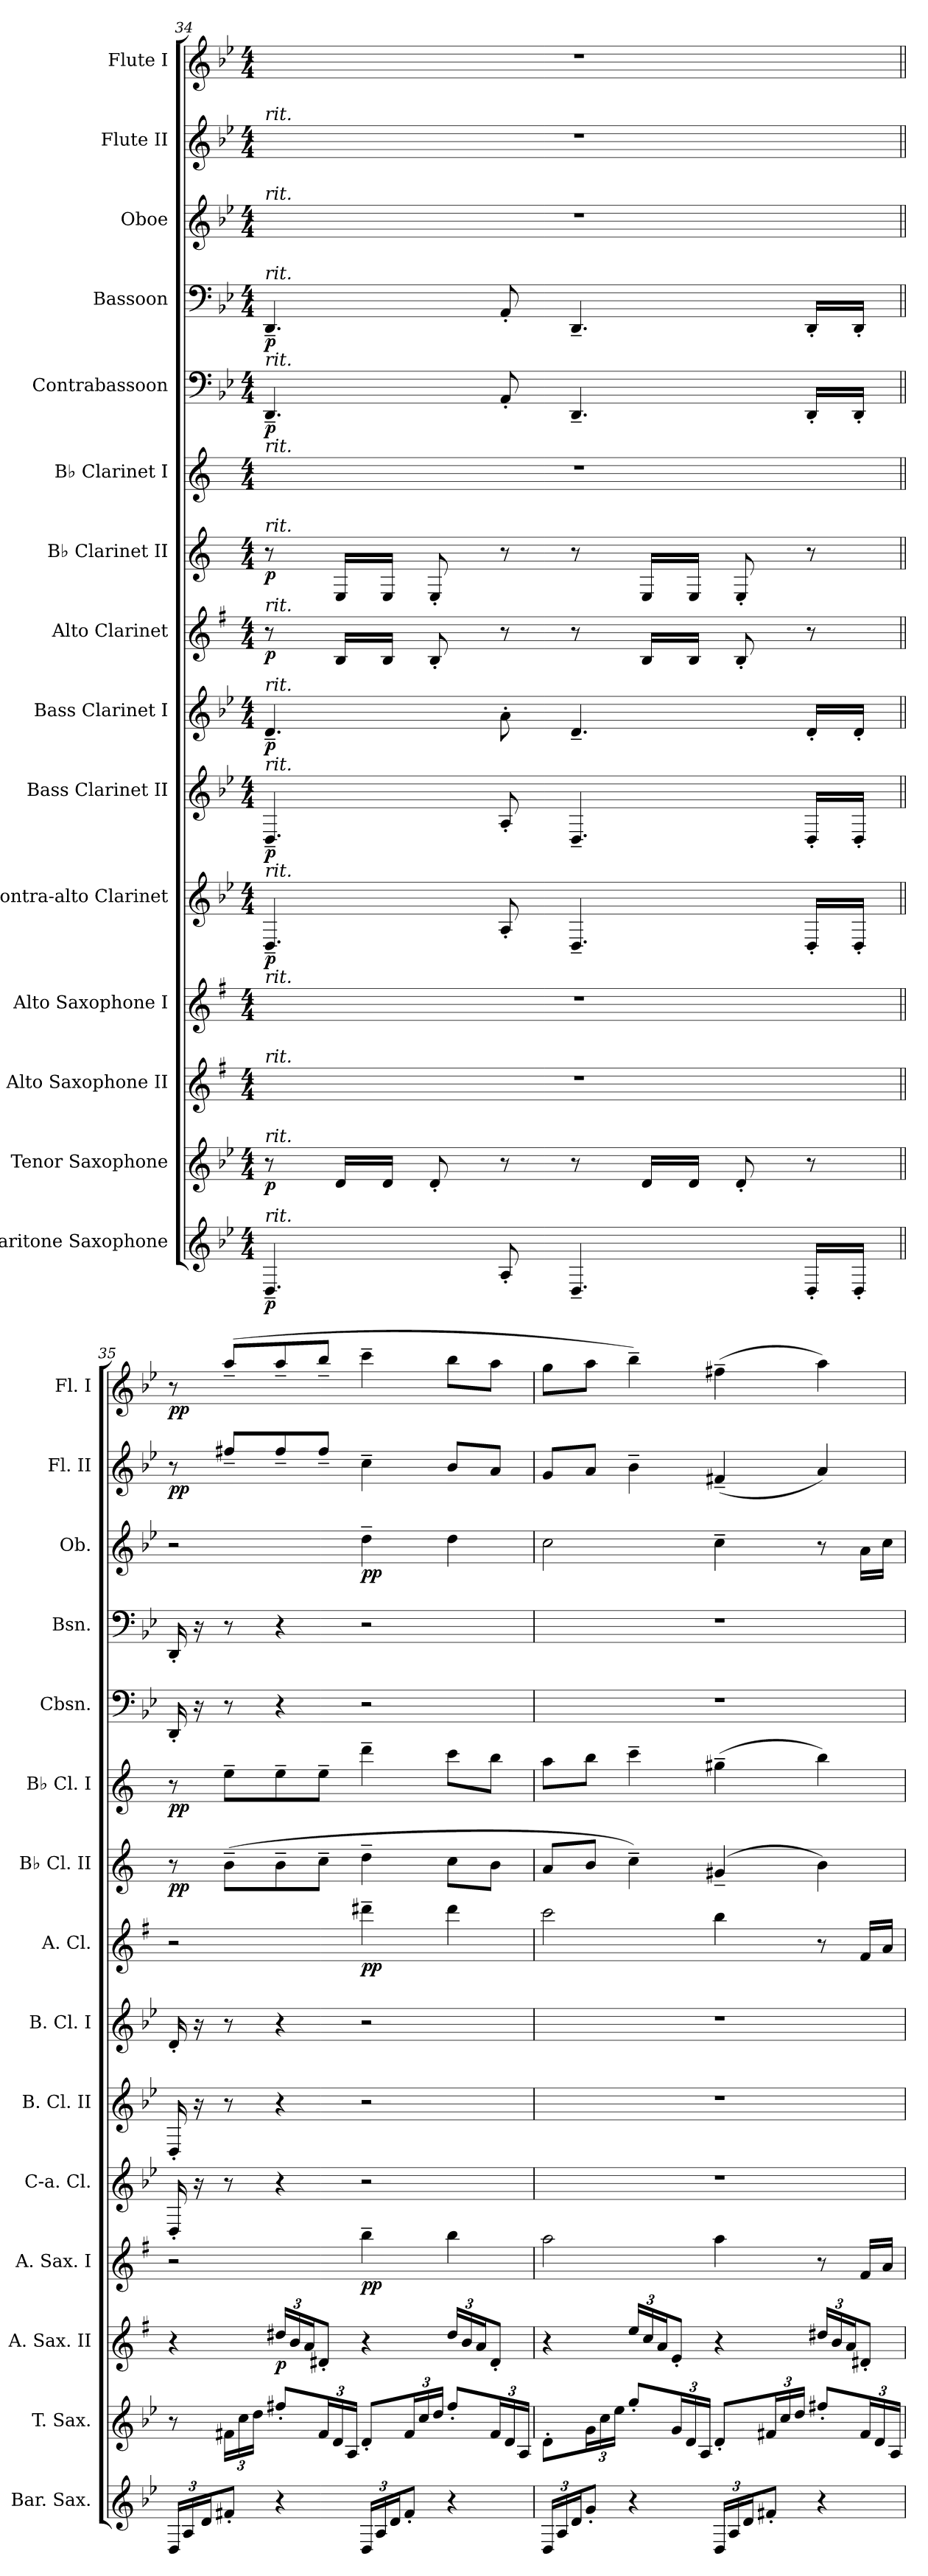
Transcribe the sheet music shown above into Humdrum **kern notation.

**kern	**dynam	**kern	**dynam	**kern	**dynam	**kern	**dynam	**kern	**dynam	**kern	**dynam	**kern	**dynam	**kern	**dynam	**kern	**dynam	**kern	**dynam	**kern	**dynam	**kern	**dynam	**kern	**dynam	**kern	**dynam	**kern	**dynam
*part15	*part15	*part14	*part14	*part13	*part13	*part12	*part12	*part11	*part11	*part10	*part10	*part9	*part9	*part8	*part8	*part7	*part7	*part6	*part6	*part5	*part5	*part4	*part4	*part3	*part3	*part2	*part2	*part1	*part1
*staff15	*staff15	*staff14	*staff14	*staff13	*staff13	*staff12	*staff12	*staff11	*staff11	*staff10	*staff10	*staff9	*staff9	*staff8	*staff8	*staff7	*staff7	*staff6	*staff6	*staff5	*staff5	*staff4	*staff4	*staff3	*staff3	*staff2	*staff2	*staff1	*staff1
*I"Baritone Saxophone	*	*I"Tenor Saxophone	*	*I"Alto Saxophone II	*	*I"Alto Saxophone I	*	*I"Contra-alto Clarinet	*	*I"Bass Clarinet II	*	*I"Bass Clarinet I	*	*I"Alto Clarinet	*	*I"B♭ Clarinet II	*	*I"B♭ Clarinet I	*	*I"Contrabassoon	*	*I"Bassoon	*	*I"Oboe	*	*I"Flute II	*	*I"Flute I	*
*I'Bar. Sax.	*	*I'T. Sax.	*	*I'A. Sax. II	*	*I'A. Sax. I	*	*I'C-a. Cl.	*	*I'B. Cl. II	*	*I'B. Cl. I	*	*I'A. Cl.	*	*I'B♭ Cl. II	*	*I'B♭ Cl. I	*	*I'Cbsn.	*	*I'Bsn.	*	*I'Ob.	*	*I'Fl. II	*	*I'Fl. I	*
*clefG2	*	*clefG2	*	*clefG2	*	*clefG2	*	*clefG2	*	*clefG2	*	*clefG2	*	*clefG2	*	*clefG2	*	*clefG2	*	*clefF4	*	*clefF4	*	*clefG2	*	*clefG2	*	*clefG2	*
*ITrd12c21	*	*ITrd8c14	*	*ITrd5c9	*	*ITrd5c9	*	*ITrd12c21	*	*ITrd8c14	*	*ITrd8c14	*	*ITrd5c9	*	*ITrd1c2	*	*ITrd1c2	*	*ITrd7c12	*	*	*	*	*	*	*	*	*
*k[b-e-]	*	*k[b-e-]	*	*k[b-e-]	*	*k[b-e-]	*	*k[b-e-]	*	*k[b-e-]	*	*k[b-e-]	*	*k[b-e-]	*	*k[b-e-]	*	*k[b-e-]	*	*k[b-e-]	*	*k[b-e-]	*	*k[b-e-]	*	*k[b-e-]	*	*k[b-e-]	*
*M4/4	*	*M4/4	*	*M4/4	*	*M4/4	*	*M4/4	*	*M4/4	*	*M4/4	*	*M4/4	*	*M4/4	*	*M4/4	*	*M4/4	*	*M4/4	*	*M4/4	*	*M4/4	*	*M4/4	*
=34	=34	=34	=34	=34	=34	=34	=34	=34	=34	=34	=34	=34	=34	=34	=34	=34	=34	=34	=34	=34	=34	=34	=34	=34	=34	=34	=34	=34	=34
!	!	!	!	!	!	!	!	!	!	!	!	!	!	!	!	!	!	!	!	!	!	!	!	!	!	!	!	!LO:TX:a:i:t=rit.	!
!	!	!	!	!	!	!	!	!	!	!	!	!	!	!	!	!	!	!	!	!	!	!	!	!	!	!LO:TX:a:i:t=rit.	!	!	!
!	!	!	!	!	!	!	!	!	!	!	!	!	!	!	!	!	!	!	!	!	!	!	!	!LO:TX:a:i:t=rit.	!	!	!	!	!
!	!	!	!	!	!	!	!	!	!	!	!	!	!	!	!	!	!	!	!	!	!	!LO:TX:a:i:t=rit.	!	!	!	!	!	!	!
!	!	!	!	!	!	!	!	!	!	!	!	!	!	!	!	!	!	!	!	!LO:TX:a:i:t=rit.	!	!	!	!	!	!	!	!	!
!	!	!	!	!	!	!	!	!	!	!	!	!	!	!	!	!	!	!LO:TX:a:i:t=rit.	!	!	!	!	!	!	!	!	!	!	!
!	!	!	!	!	!	!	!	!	!	!	!	!	!	!	!	!LO:TX:a:i:t=rit.	!	!	!	!	!	!	!	!	!	!	!	!	!
!	!	!	!	!	!	!	!	!	!	!	!	!	!	!LO:TX:a:i:t=rit.	!	!	!	!	!	!	!	!	!	!	!	!	!	!	!
!	!	!	!	!	!	!	!	!	!	!	!	!LO:TX:a:i:t=rit.	!	!	!	!	!	!	!	!	!	!	!	!	!	!	!	!	!
!	!	!	!	!	!	!	!	!	!	!LO:TX:a:i:t=rit.	!	!	!	!	!	!	!	!	!	!	!	!	!	!	!	!	!	!	!
!	!	!	!	!	!	!	!	!LO:TX:a:i:t=rit.	!	!	!	!	!	!	!	!	!	!	!	!	!	!	!	!	!	!	!	!	!
!	!	!	!	!	!	!LO:TX:a:i:t=rit.	!	!	!	!	!	!	!	!	!	!	!	!	!	!	!	!	!	!	!	!	!	!	!
!	!	!	!	!LO:TX:a:i:t=rit.	!	!	!	!	!	!	!	!	!	!	!	!	!	!	!	!	!	!	!	!	!	!	!	!	!
!	!	!LO:TX:a:i:t=rit.	!	!	!	!	!	!	!	!	!	!	!	!	!	!	!	!	!	!	!	!	!	!	!	!	!	!	!
!LO:TX:a:i:t=rit.	!	!	!	!	!	!	!	!	!	!	!	!	!	!	!	!	!	!	!	!	!	!	!	!	!	!	!	!	!
!	!LO:DY:b	!	!LO:DY:b	!	!	!	!	!	!LO:DY:b	!	!LO:DY:b	!	!LO:DY:b	!	!LO:DY:b	!	!LO:DY:b	!	!	!	!LO:DY:b	!	!LO:DY:b	!	!	!	!	!	!
*	*	*	*	*	*	*	*	*	*	*	*	*	*	*	*	*	*	*	*	*	*	*	*	*	*	*	*	*^	*
*	*	*	*	*	*	*	*	*	*	*	*	*	*	*	*	*	*	*	*	*	*	*	*	*	*	*	*	*	*^	*
4.DD~/	p	8r	p	1r	.	1r	.	4.DD~/	p	4.DD~/	p	4.D~/	p	8r	p	8r	p	1r	.	4.DDD~/	p	4.DD~/	p	1r	.	1r	.	1r	4.ryy	2ryy	.
.	.	16D/LL	.	.	.	.	.	.	.	.	.	.	.	16D/LL	.	16D/LL	.	.	.	.	.	.	.	.	.	.	.	.	.	.	.
.	.	16D/JJ	.	.	.	.	.	.	.	.	.	.	.	16D/JJ	.	16D/JJ	.	.	.	.	.	.	.	.	.	.	.	.	.	.	.
.	.	8D'/	.	.	.	.	.	.	.	.	.	.	.	8D'/	.	8D'/	.	.	.	.	.	.	.	.	.	.	.	.	.	.	.
*	*	*	*	*	*	*	*	*	*	*	*	*	*	*	*	*	*	*	*	*	*	*	*	*	*	*	*	*MM90	*	*	*
8AA'/	.	8r	.	.	.	.	.	8AA'/	.	8AA'/	.	8A'\	.	8r	.	8r	.	.	.	8AAA'/	.	8AA'/	.	.	.	.	.	.	2ryy	.	.
4.DD~/	.	8r	.	.	.	.	.	4.DD~/	.	4.DD~/	.	4.D~/	.	8r	.	8r	.	.	.	4.DDD~/	.	4.DD~/	.	.	.	.	.	.	.	8ryy	.
*	*	*	*	*	*	*	*	*	*	*	*	*	*	*	*	*	*	*	*	*	*	*	*	*	*	*	*	*MM80	*	*	*
.	.	16D/LL	.	.	.	.	.	.	.	.	.	.	.	16D/LL	.	16D/LL	.	.	.	.	.	.	.	.	.	.	.	.	.	4.ryy	.
.	.	16D/JJ	.	.	.	.	.	.	.	.	.	.	.	16D/JJ	.	16D/JJ	.	.	.	.	.	.	.	.	.	.	.	.	.	.	.
.	.	8D'/	.	.	.	.	.	.	.	.	.	.	.	8D'/	.	8D'/	.	.	.	.	.	.	.	.	.	.	.	.	.	.	.
*	*	*	*	*	*	*	*	*	*	*	*	*	*	*	*	*	*	*	*	*	*	*	*	*	*	*	*	*MM70	*	*	*
16DD'/LL	.	8r	.	.	.	.	.	16DD'/LL	.	16DD'/LL	.	16D'/LL	.	8r	.	8r	.	.	.	16DDD'/LL	.	16DD'/LL	.	.	.	.	.	.	8ryy	.	.
16DD'/JJ	.	.	.	.	.	.	.	16DD'/JJ	.	16DD'/JJ	.	16D'/JJ	.	.	.	.	.	.	.	16DDD'/JJ	.	16DD'/JJ	.	.	.	.	.	.	.	.	.
*	*	*	*	*	*	*	*	*	*	*	*	*	*	*	*	*	*	*	*	*	*	*	*	*	*	*	*	*v	*v	*v	*
!!LO:PB:g=z
=35||	=35||	=35||	=35||	=35||	=35||	=35||	=35||	=35||	=35||	=35||	=35||	=35||	=35||	=35||	=35||	=35||	=35||	=35||	=35||	=35||	=35||	=35||	=35||	=35||	=35||	=35||	=35||	=35||	=35||
!!LO:REH:place=s1:a:B:fs=14:t=35
*Xbrackettup	*	*	*	*	*	*	*	*	*	*	*	*	*	*	*	*	*	*	*	*	*	*	*	*	*	*	*	*	*
*	*	*	*	*	*	*	*	*	*	*	*	*	*	*	*	*	*	*	*	*	*	*	*	*	*	*	*	*MM60	*
*	*	*	*	*	*	*	*	*	*	*	*	*	*	*	*	*	*	*	*	*	*	*	*	*	*	*	*	*^	*
*	*	*	*	*	*	*	*	*	*	*	*	*	*	*	*	*	*	*	*	*	*	*	*	*	*	*	*	*	*^	*
!	!	!	!	!	!	!	!	!	!	!	!	!	!	!	!	!	!LO:DY:b	!	!LO:DY:b	!	!	!	!	!	!	!	!LO:DY:b	!	!	!	!LO:DY:b
*	*	*	*	*	*	*	*	*	*	*	*	*	*	*	*	*	*	*	*	*	*	*	*	*	*	*	*	*v	*v	*v	*
24DD/LL	.	8r	.	4r	.	2r	.	16DD'/	.	16DD'/	.	16D'/	.	2r	.	8r	pp	8r	pp	16DDD'/	.	16DD'/	.	2r	.	8r	pp	8r	pp
24AA/	.	.	.	.	.	.	.	.	.	.	.	.	.	.	.	.	.	.	.	.	.	.	.	.	.	.	.	.	.
.	.	.	.	.	.	.	.	16r	.	16r	.	16r	.	.	.	.	.	.	.	16r	.	16r	.	.	.	.	.	.	.
24D/J	.	.	.	.	.	.	.	.	.	.	.	.	.	.	.	.	.	.	.	.	.	.	.	.	.	.	.	.	.
*	*	*Xbrackettup	*	*	*	*	*	*	*	*	*	*	*	*	*	*	*	*	*	*	*	*	*	*	*	*	*	*	*
8F#X'/J	.	24F#X\LL	.	.	.	.	.	8r	.	8r	.	8r	.	.	.	(>8a~\L	.	8dd~\L	.	8r	.	8r	.	.	.	8ff#X~/L	.	(>8aa~/L	.
.	.	24c\	.	.	.	.	.	.	.	.	.	.	.	.	.	.	.	.	.	.	.	.	.	.	.	.	.	.	.
.	.	24d\JJ	.	.	.	.	.	.	.	.	.	.	.	.	.	.	.	.	.	.	.	.	.	.	.	.	.	.	.
*	*	*	*	*Xbrackettup	*	*	*	*	*	*	*	*	*	*	*	*	*	*	*	*	*	*	*	*	*	*	*	*	*
!	!	!	!	!	!LO:DY:b	!	!	!	!	!	!	!	!	!	!	!	!	!	!	!	!	!	!	!	!	!	!	!	!
4r	.	8f#X'/L	.	24f#X/LL	p	.	.	4r	.	4r	.	4r	.	.	.	8a~\	.	8dd~\	.	4r	.	4r	.	.	.	8ff#~/	.	8aa~/	.
.	.	.	.	24d/	.	.	.	.	.	.	.	.	.	.	.	.	.	.	.	.	.	.	.	.	.	.	.	.	.
.	.	.	.	24c/J	.	.	.	.	.	.	.	.	.	.	.	.	.	.	.	.	.	.	.	.	.	.	.	.	.
.	.	24F#/L	.	8F#X'/J	.	.	.	.	.	.	.	.	.	.	.	8b-~\J	.	8dd~\J	.	.	.	.	.	.	.	8ff#~/J	.	8bb-~/J	.
.	.	24D/	.	.	.	.	.	.	.	.	.	.	.	.	.	.	.	.	.	.	.	.	.	.	.	.	.	.	.
.	.	24AA/JJ	.	.	.	.	.	.	.	.	.	.	.	.	.	.	.	.	.	.	.	.	.	.	.	.	.	.	.
!	!	!	!	!	!	!	!LO:DY:b	!	!	!	!	!	!	!	!LO:DY:b	!	!	!	!	!	!	!	!	!	!LO:DY:b	!	!	!	!
24DD/LL	.	8D'/L	.	4r	.	4dd~\	pp	2r	.	2r	.	2r	.	4ff#X~\	pp	4cc~\	.	4ccc~\	.	2r	.	2r	.	4dd~\	pp	4cc~\	.	4ccc~\	.
24AA/	.	.	.	.	.	.	.	.	.	.	.	.	.	.	.	.	.	.	.	.	.	.	.	.	.	.	.	.	.
24D/J	.	.	.	.	.	.	.	.	.	.	.	.	.	.	.	.	.	.	.	.	.	.	.	.	.	.	.	.	.
8F#'/J	.	24F#/L	.	.	.	.	.	.	.	.	.	.	.	.	.	.	.	.	.	.	.	.	.	.	.	.	.	.	.
.	.	24c/	.	.	.	.	.	.	.	.	.	.	.	.	.	.	.	.	.	.	.	.	.	.	.	.	.	.	.
.	.	24d/JJ	.	.	.	.	.	.	.	.	.	.	.	.	.	.	.	.	.	.	.	.	.	.	.	.	.	.	.
4r	.	8f#'/L	.	24f#/LL	.	4dd\	.	.	.	.	.	.	.	4ff#\	.	8b-\L	.	8bb-\L	.	.	.	.	.	4dd\	.	8b-/L	.	8bb-\L	.
.	.	.	.	24d/	.	.	.	.	.	.	.	.	.	.	.	.	.	.	.	.	.	.	.	.	.	.	.	.	.
.	.	.	.	24c/J	.	.	.	.	.	.	.	.	.	.	.	.	.	.	.	.	.	.	.	.	.	.	.	.	.
.	.	24F#/L	.	8F#'/J	.	.	.	.	.	.	.	.	.	.	.	8a\J	.	8aa\J	.	.	.	.	.	.	.	8a/J	.	8aa\J	.
.	.	24D/	.	.	.	.	.	.	.	.	.	.	.	.	.	.	.	.	.	.	.	.	.	.	.	.	.	.	.
.	.	24AA/JJ	.	.	.	.	.	.	.	.	.	.	.	.	.	.	.	.	.	.	.	.	.	.	.	.	.	.	.
=36	=36	=36	=36	=36	=36	=36	=36	=36	=36	=36	=36	=36	=36	=36	=36	=36	=36	=36	=36	=36	=36	=36	=36	=36	=36	=36	=36	=36	=36
24DD/LL	.	8D'\L	.	4r	.	2cc\	.	1r	.	1r	.	1r	.	2ee-\	.	8g/L	.	8gg\L	.	1r	.	1r	.	2cc\	.	8g/L	.	8gg\L	.
24AA/	.	.	.	.	.	.	.	.	.	.	.	.	.	.	.	.	.	.	.	.	.	.	.	.	.	.	.	.	.
24D/J	.	.	.	.	.	.	.	.	.	.	.	.	.	.	.	.	.	.	.	.	.	.	.	.	.	.	.	.	.
8G'/J	.	24G\L	.	.	.	.	.	.	.	.	.	.	.	.	.	8a/J	.	8aa\J	.	.	.	.	.	.	.	8a/J	.	8aa\J	.
.	.	24c\	.	.	.	.	.	.	.	.	.	.	.	.	.	.	.	.	.	.	.	.	.	.	.	.	.	.	.
.	.	24e-\JJ	.	.	.	.	.	.	.	.	.	.	.	.	.	.	.	.	.	.	.	.	.	.	.	.	.	.	.
4r	.	8g'/L	.	24g/LL	.	.	.	.	.	.	.	.	.	.	.	4b-~\)	.	4bb-~\	.	.	.	.	.	.	.	4b-~\	.	4bb-~\)	.
.	.	.	.	24e-/	.	.	.	.	.	.	.	.	.	.	.	.	.	.	.	.	.	.	.	.	.	.	.	.	.
.	.	.	.	24c/J	.	.	.	.	.	.	.	.	.	.	.	.	.	.	.	.	.	.	.	.	.	.	.	.	.
.	.	24G/L	.	8G'/J	.	.	.	.	.	.	.	.	.	.	.	.	.	.	.	.	.	.	.	.	.	.	.	.	.
.	.	24D/	.	.	.	.	.	.	.	.	.	.	.	.	.	.	.	.	.	.	.	.	.	.	.	.	.	.	.
.	.	24AA/JJ	.	.	.	.	.	.	.	.	.	.	.	.	.	.	.	.	.	.	.	.	.	.	.	.	.	.	.
24DD/LL	.	8D'/L	.	4r	.	4cc\	.	.	.	.	.	.	.	4dd\	.	(>4f#X~/	.	(>4ff#X~\	.	.	.	.	.	4cc~\	.	(<4f#X~/	.	(>4ff#X~\	.
24AA/	.	.	.	.	.	.	.	.	.	.	.	.	.	.	.	.	.	.	.	.	.	.	.	.	.	.	.	.	.
24D/J	.	.	.	.	.	.	.	.	.	.	.	.	.	.	.	.	.	.	.	.	.	.	.	.	.	.	.	.	.
8F#X'/J	.	24F#X/L	.	.	.	.	.	.	.	.	.	.	.	.	.	.	.	.	.	.	.	.	.	.	.	.	.	.	.
.	.	24c/	.	.	.	.	.	.	.	.	.	.	.	.	.	.	.	.	.	.	.	.	.	.	.	.	.	.	.
.	.	24d/JJ	.	.	.	.	.	.	.	.	.	.	.	.	.	.	.	.	.	.	.	.	.	.	.	.	.	.	.
4r	.	8f#X'/L	.	24f#X/LL	.	8r	.	.	.	.	.	.	.	8r	.	4a\)	.	4aa\)	.	.	.	.	.	8r	.	4a/)	.	4aa\)	.
.	.	.	.	24d/	.	.	.	.	.	.	.	.	.	.	.	.	.	.	.	.	.	.	.	.	.	.	.	.	.
.	.	.	.	24c/J	.	.	.	.	.	.	.	.	.	.	.	.	.	.	.	.	.	.	.	.	.	.	.	.	.
.	.	24F#/L	.	8F#X'/J	.	16A/LL	.	.	.	.	.	.	.	16A/LL	.	.	.	.	.	.	.	.	.	16a\LL	.	.	.	.	.
.	.	24D/	.	.	.	.	.	.	.	.	.	.	.	.	.	.	.	.	.	.	.	.	.	.	.	.	.	.	.
.	.	.	.	.	.	16c/JJ	.	.	.	.	.	.	.	16c/JJ	.	.	.	.	.	.	.	.	.	16cc\JJ	.	.	.	.	.
.	.	24AA/JJ	.	.	.	.	.	.	.	.	.	.	.	.	.	.	.	.	.	.	.	.	.	.	.	.	.	.	.
=	=	=	=	=	=	=	=	=	=	=	=	=	=	=	=	=	=	=	=	=	=	=	=	=	=	=	=	=	=
*-	*-	*-	*-	*-	*-	*-	*-	*-	*-	*-	*-	*-	*-	*-	*-	*-	*-	*-	*-	*-	*-	*-	*-	*-	*-	*-	*-	*-	*-
